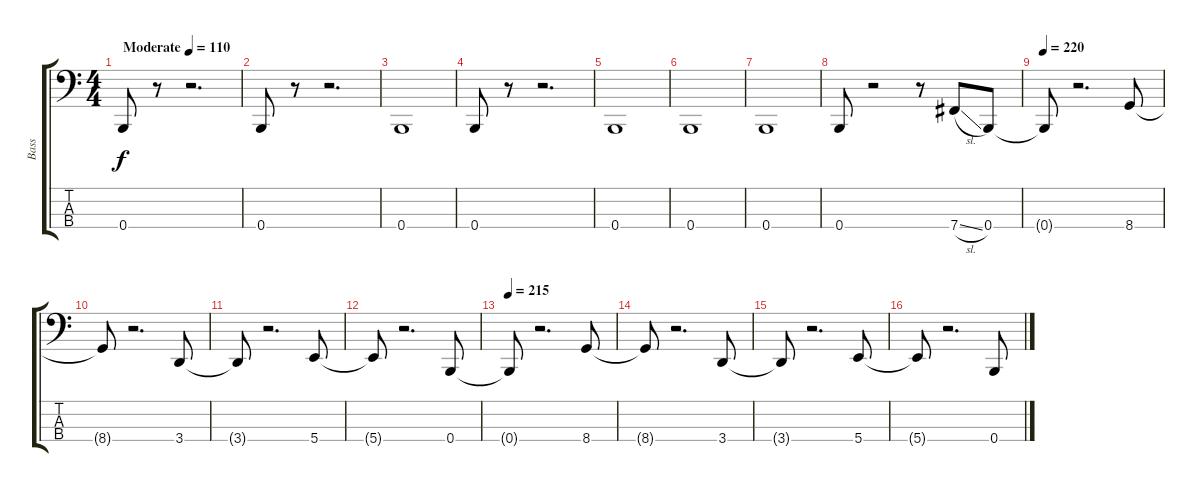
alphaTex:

\track ("Bass" "Bass") {instrument electricbasspick}
\staff {score tabs}
\tuning (E2 B1 Gb1 B0) {hide}
\ts (4 4)
\tempo (110 "Moderate")
\clef f4
\ks c
0.4.8{dy f instrument electricbasspick} r.8 r.2{d} |
0.4.8 r.8 r.2{d} |
0.4.1 |
0.4.8 r.8 r.2{d} |
0.4.1 |
0.4.1 |
0.4.1 |
0.4.8 r.2 r.8 7.4{sl}.8 0.4.8 |
\tempo 220
0.4{t}.8 r.2{d} 8.4.8 |
8.4{t}.8 r.2{d} 3.4.8 |
3.4{t}.8 r.2{d} 5.4.8 |
5.4{t}.8 r.2{d} 0.4.8 |
\tempo 215
0.4{t}.8 r.2{d} 8.4.8 |
8.4{t}.8 r.2{d} 3.4.8 |
3.4{t}.8 r.2{d} 5.4.8 |
5.4{t}.8 r.2{d} 0.4.8
